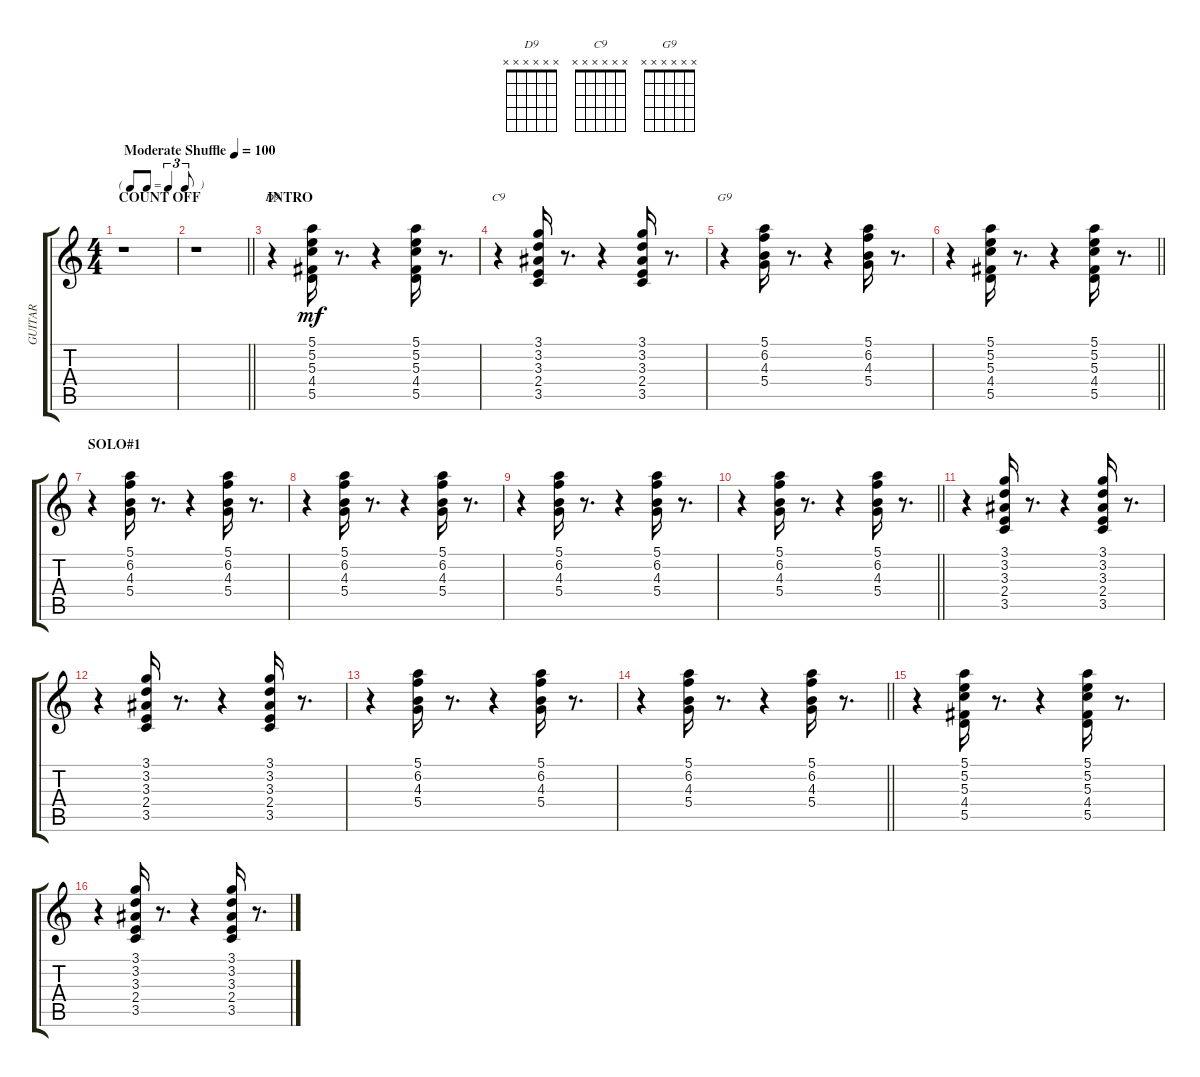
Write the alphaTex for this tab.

\track ("GUITAR" "GUITAR") {instrument electricguitarclean}
\staff {score tabs}
\tuning (E4 B3 G3 D3 A2 E2) {hide}
\chord ("D9" x x x x x x)
\chord ("C9" x x x x x x)
\chord ("G9" x x x x x x)
\ts (4 4)
\tf triplet8th
\section ("" "COUNT OFF")
\tempo (100 "Moderate Shuffle")
\clef g2
\ks c
r.1{dy mf instrument electricguitarclean} |
\barLineRight lightlight
r.1 |
\section ("" "INTRO")
r.4{ch "D9"} (5.1 5.2 5.3 4.4 5.5).16 r.8{d} r.4 (5.1 5.2 5.3 4.4 5.5).16 r.8{d} |
r.4{ch "C9"} (3.1 3.2 3.3 2.4 3.5).16 r.8{d} r.4 (3.1 3.2 3.3 2.4 3.5).16 r.8{d} |
r.4{ch "G9"} (5.1 6.2 4.3 5.4).16 r.8{d} r.4 (5.1 6.2 4.3 5.4).16 r.8{d} |
\barLineRight lightlight
r.4 (5.1 5.2 5.3 4.4 5.5).16 r.8{d} r.4 (5.1 5.2 5.3 4.4 5.5).16 r.8{d} |
\section ("" "SOLO#1")
r.4 (5.1 6.2 4.3 5.4).16 r.8{d} r.4 (5.1 6.2 4.3 5.4).16 r.8{d} |
r.4 (5.1 6.2 4.3 5.4).16 r.8{d} r.4 (5.1 6.2 4.3 5.4).16 r.8{d} |
r.4 (5.1 6.2 4.3 5.4).16 r.8{d} r.4 (5.1 6.2 4.3 5.4).16 r.8{d} |
\barLineRight lightlight
r.4 (5.1 6.2 4.3 5.4).16 r.8{d} r.4 (5.1 6.2 4.3 5.4).16 r.8{d} |
r.4 (3.1 3.2 3.3 2.4 3.5).16 r.8{d} r.4 (3.1 3.2 3.3 2.4 3.5).16 r.8{d} |
r.4 (3.1 3.2 3.3 2.4 3.5).16 r.8{d} r.4 (3.1 3.2 3.3 2.4 3.5).16 r.8{d} |
r.4 (5.1 6.2 4.3 5.4).16 r.8{d} r.4 (5.1 6.2 4.3 5.4).16 r.8{d} |
\barLineRight lightlight
r.4 (5.1 6.2 4.3 5.4).16 r.8{d} r.4 (5.1 6.2 4.3 5.4).16 r.8{d} |
r.4 (5.1 5.2 5.3 4.4 5.5).16 r.8{d} r.4 (5.1 5.2 5.3 4.4 5.5).16 r.8{d} |
r.4 (3.1 3.2 3.3 2.4 3.5).16 r.8{d} r.4 (3.1 3.2 3.3 2.4 3.5).16 r.8{d}
